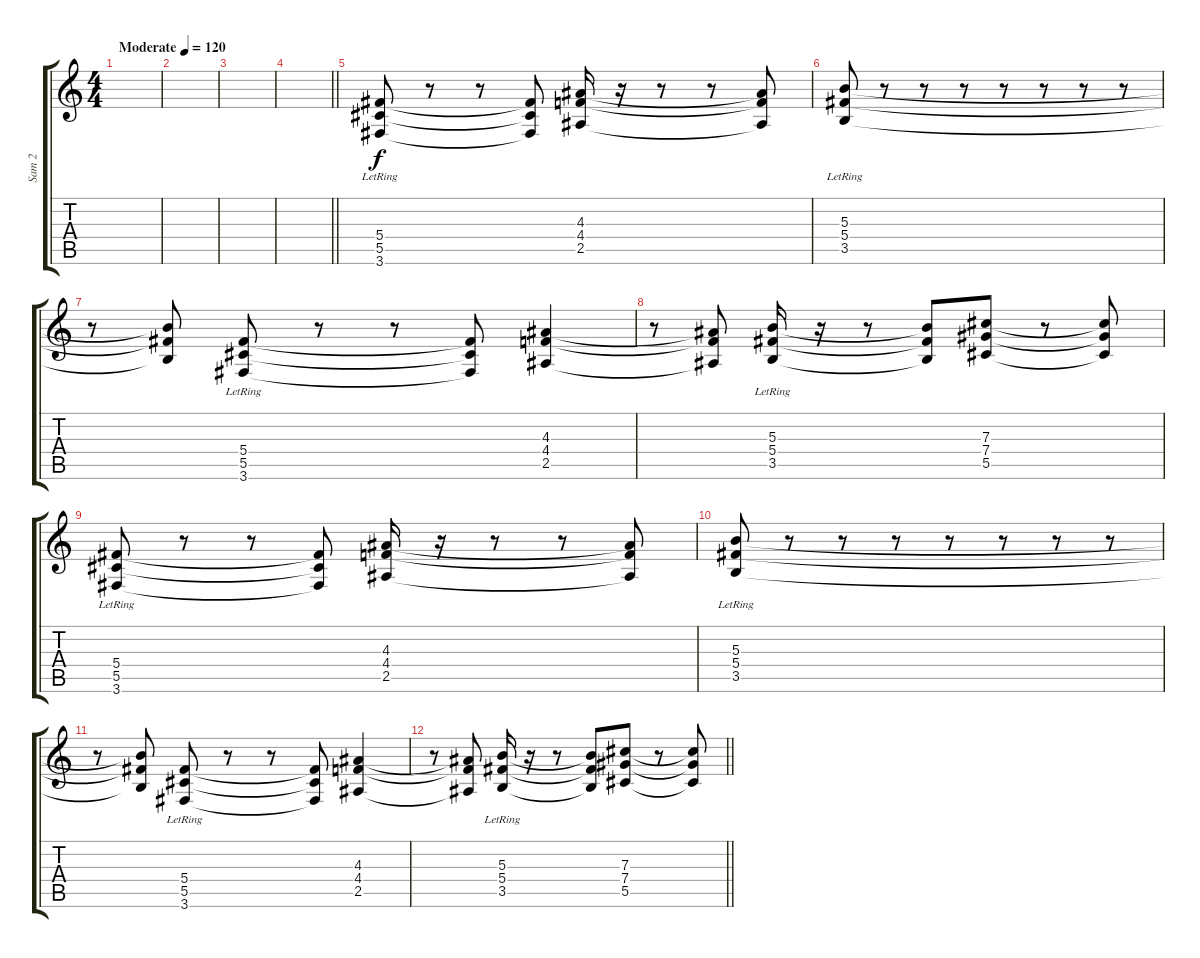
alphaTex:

\track ("Sam 2" "Sam 2") {instrument overdrivenguitar}
\staff {score tabs}
\tuning (Eb4 Bb3 Gb3 Db3 Ab2 Eb2) {hide}
\ts (4 4)
\tempo (120 "Moderate")
\clef g2
\ks c
|
|
|
\barLineRight lightlight
|
(5.4 5.5 3.6{lr}).8 r.8 r.8 (5.4{t} 5.5{t} 3.6{t}).8 (4.3 4.4 2.5).16 r.16 r.8 r.8 (4.3{t} 4.4{t} 2.5{t}).8 |
(5.3 5.4 3.5{lr}).8 r.8 r.8 r.8 r.8 r.8 r.8 r.8 |
r.8 (5.3{t} 5.4{t} 3.5{t}).8 (5.4 5.5 3.6{lr}).8 r.8 r.8 (5.4{t} 5.5{t} 3.6{t}).8 (4.3 4.4 2.5).4 |
r.8 (4.3{t} 4.4{t} 2.5{t}).8 (5.3 5.4 3.5{lr}).16 r.16 r.8 (5.3{t} 5.4{t} 3.5{t}).8 (7.3 7.4 5.5).8 r.8 (7.3{t} 7.4{t} 5.5{t}).8 |
(5.4 5.5 3.6{lr}).8 r.8 r.8 (5.4{t} 5.5{t} 3.6{t}).8 (4.3 4.4 2.5).16 r.16 r.8 r.8 (4.3{t} 4.4{t} 2.5{t}).8 |
(5.3 5.4 3.5{lr}).8 r.8 r.8 r.8 r.8 r.8 r.8 r.8 |
r.8 (5.3{t} 5.4{t} 3.5{t}).8 (5.4 5.5 3.6{lr}).8 r.8 r.8 (5.4{t} 5.5{t} 3.6{t}).8 (4.3 4.4 2.5).4 |
\barLineRight lightlight
r.8 (4.3{t} 4.4{t} 2.5{t}).8 (5.3 5.4 3.5{lr}).16 r.16 r.8 (5.3{t} 5.4{t} 3.5{t}).8 (7.3 7.4 5.5).8 r.8 (7.3{t} 7.4{t} 5.5{t}).8
